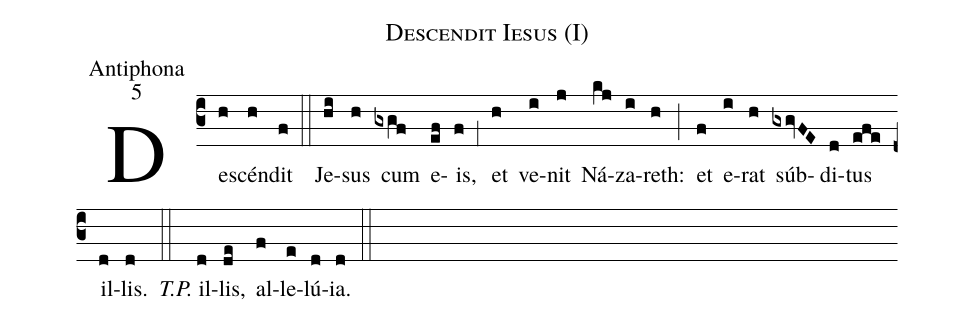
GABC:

name:Descendit Iesus (I);
office-part:Antiphona;
mode:5;
%%
(c3) De(h)scén(h)dit(f) (::)
Je(hi)sus(h) cum(gxgf) e(ef)is,(f) (,1) et(h) ve(i)nit(j) Ná(kj)za(i)reth:(h) (;) et(f) e(i)rat(h) súb(gxgvFE)di(d)tus(efe) il(d)lis.(d) (::) <i>T.P.</i> il(d)lis,(de) al(f)le(e)lú(d)ia.(d) (::)
